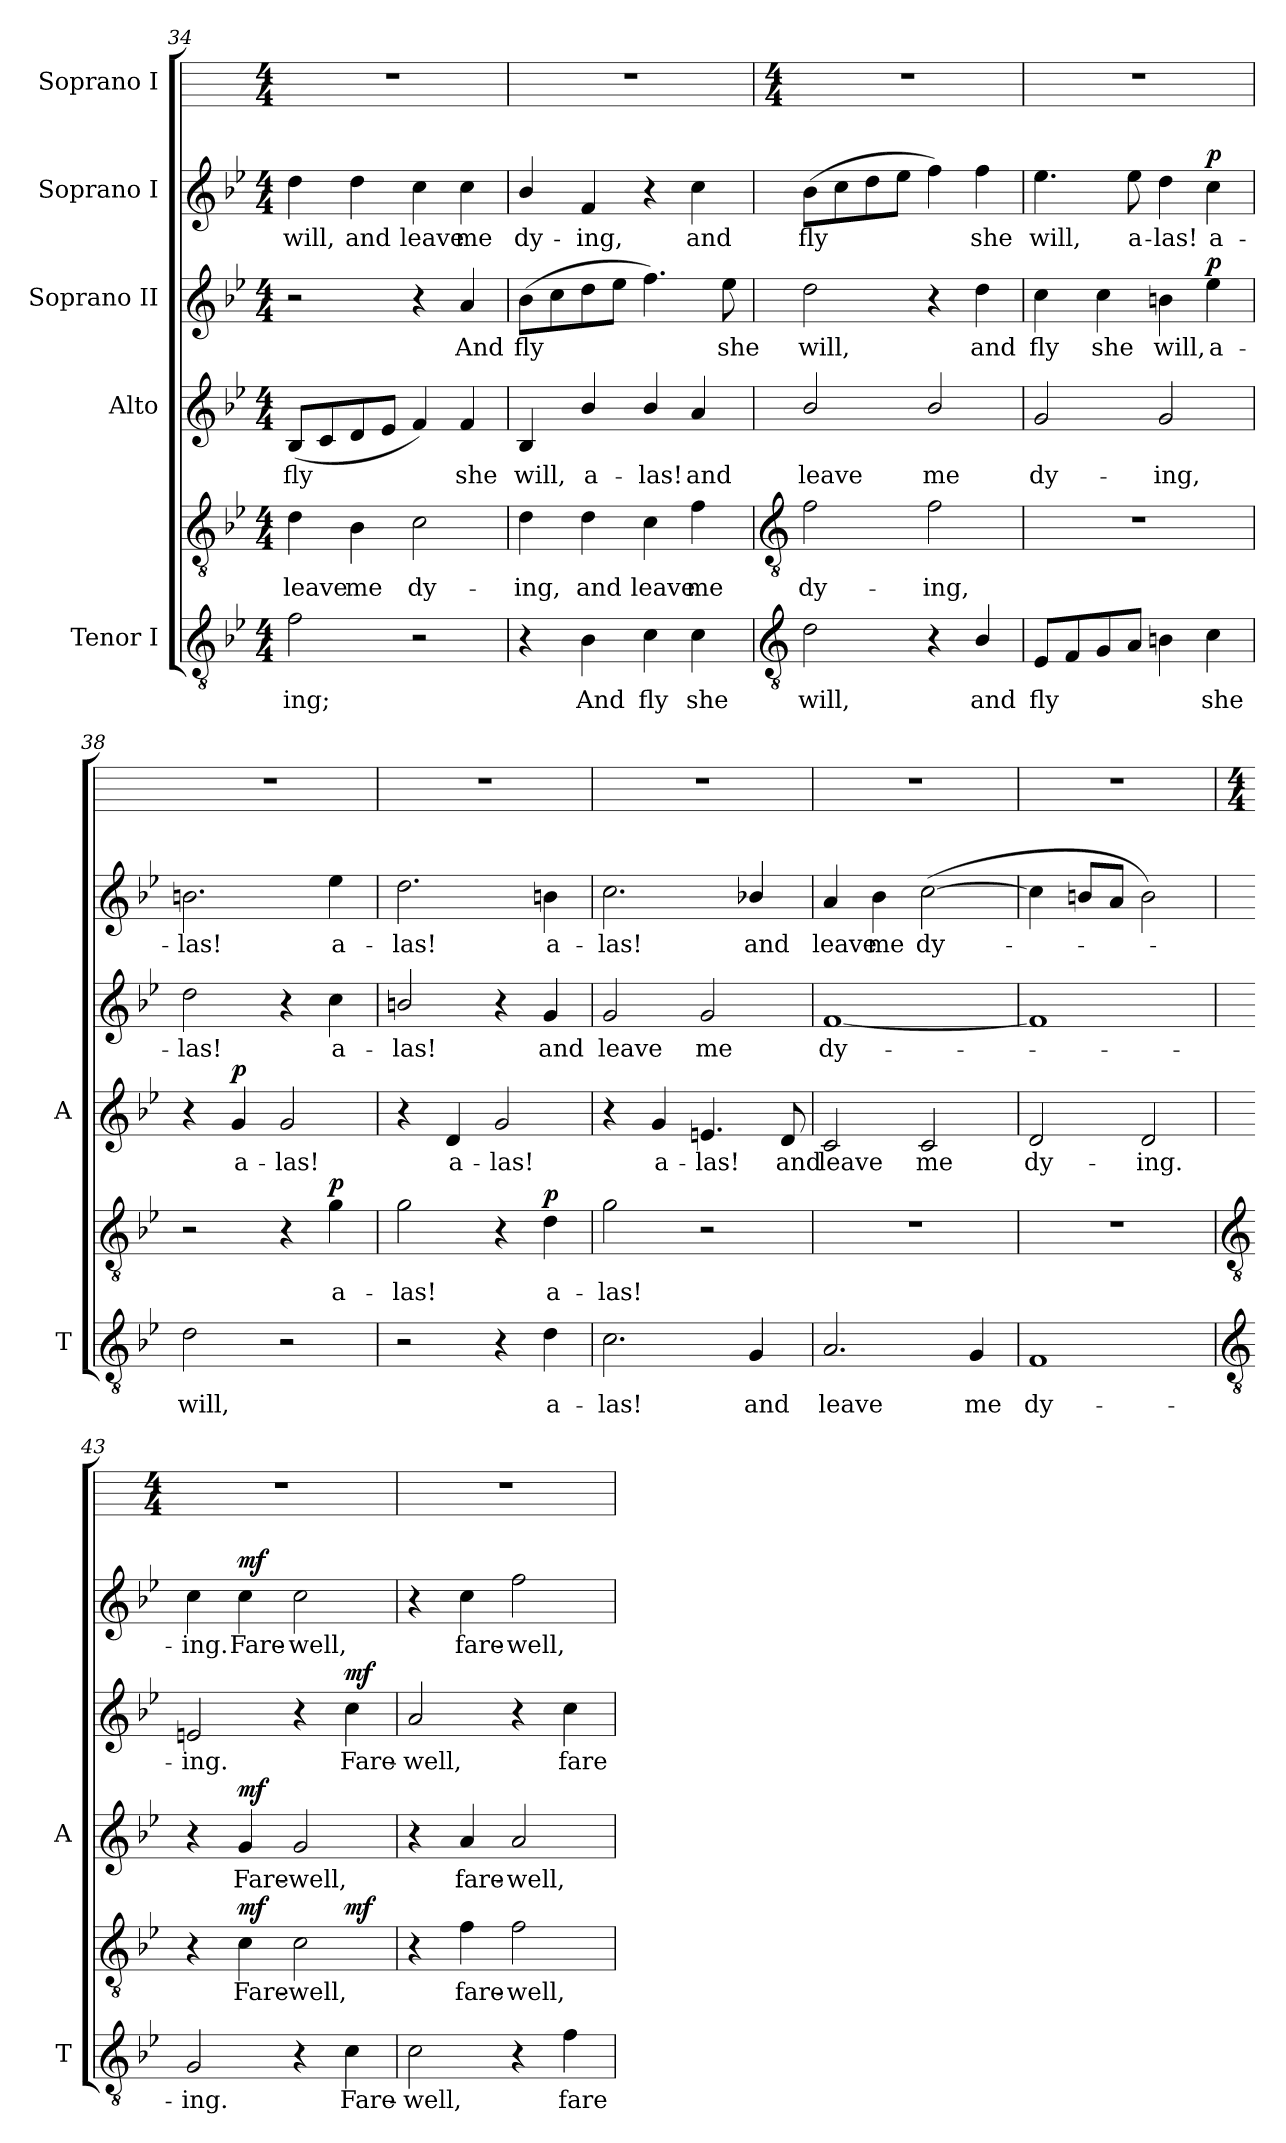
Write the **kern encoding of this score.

**kern	**text	**kern	**text	**dynam	**kern	**text	**dynam	**kern	**text	**dynam	**kern	**text	**dynam	**kern
*part5	*part5	*part5	*part5	*part5	*part4	*part4	*part4	*part3	*part3	*part3	*part2	*part2	*part2	*part1
*staff6	*staff6	*staff5	*staff5	*staff5/6	*staff4	*staff4	*staff4	*staff3	*staff3	*staff3	*staff2	*staff2	*staff2	*staff1
*I"Tenor I	*	*	*	*	*I"Alto	*	*	*I"Soprano II	*	*	*I"Soprano I	*	*	*I"Soprano I
*I'T	*	*	*	*	*I'A	*	*	*	*	*	*	*	*	*
*clefGv2	*	*clefGv2	*	*	*clefG2	*	*	*clefG2	*	*	*clefG2	*	*	*
*k[b-e-]	*	*k[b-e-]	*	*	*k[b-e-]	*	*	*k[b-e-]	*	*	*k[b-e-]	*	*	*
*B-:	*	*B-:	*	*	*B-:	*	*	*B-:	*	*	*B-:	*	*	*
*M4/4	*	*M4/4	*	*	*M4/4	*	*	*M4/4	*	*	*M4/4	*	*	*M4/4
=34	=34	=34	=34	=34	=34	=34	=34	=34	=34	=34	=34	=34	=34	=34
!	!LO:LY:b	!	!LO:LY:b	!	!	!LO:LY:b	!	!	!	!	!	!LO:LY:b	!	!
2f	-ing;	4d	-leave	.	(<8B-L	fly	.	2r	.	.	4dd	will,	.	1r
.	.	.	.	.	8c	.	.	.	.	.	.	.	.	.
!	!	!	!LO:LY:b	!	!	!	!	!	!	!	!	!LO:LY:b	!	!
.	.	4B-	me	.	8d	.	.	.	.	.	4dd	and	.	.
.	.	.	.	.	8e-J	.	.	.	.	.	.	.	.	.
!	!	!	!LO:LY:b	!	!	!	!	!	!	!	!	!LO:LY:b	!	!
2r	.	2c	dy-	.	4f)	.	.	4r	.	.	4cc	leave	.	.
!	!	!	!	!	!	!LO:LY:b	!	!	!LO:LY:b	!	!	!LO:LY:b	!	!
.	.	.	.	.	4f	she	.	4a	And	.	4cc	me	.	.
=35	=35	=35	=35	=35	=35	=35	=35	=35	=35	=35	=35	=35	=35	=35
!	!	!	!LO:LY:b	!	!	!LO:LY:b	!	!	!LO:LY:b	!	!	!LO:LY:b	!	!
4r	.	4d	ing,	.	4B-	will,	.	(>8b-L	fly	.	4b-/	dy-	.	1r
.	.	.	.	.	.	.	.	8cc	.	.	.	.	.	.
!	!LO:LY:b	!	!LO:LY:b	!	!	!LO:LY:b	!	!	!	!	!	!LO:LY:b	!	!
4B-	And	4d	and	.	4b-/	a-	.	8dd	.	.	4f	-ing,	.	.
.	.	.	.	.	.	.	.	8ee-J	.	.	.	.	.	.
!	!LO:LY:b	!	!LO:LY:b	!	!	!LO:LY:b	!	!	!	!	!	!	!	!
4c	fly	4c	leave	.	4b-/	-las!	.	4.ff)	.	.	4r	.	.	.
!	!LO:LY:b	!	!LO:LY:b	!	!	!LO:LY:b	!	!	!	!	!	!LO:LY:b	!	!
4c	she	4f	me	.	4a	and	.	.	.	.	4cc	and	.	.
!	!	!	!	!	!	!	!	!	!LO:LY:b	!	!	!	!	!
.	.	.	.	.	.	.	.	8ee-	she	.	.	.	.	.
!!LO:LB:g=z
=36	=36	=36	=36	=36	=36	=36	=36	=36	=36	=36	=36	=36	=36	=36
*clefGv2	*	*clefGv2	*	*	*	*	*	*	*	*	*	*	*	*
*	*	*	*	*	*	*	*	*	*	*	*	*	*	*M4/4
!	!LO:LY:b	!	!LO:LY:b	!	!	!LO:LY:b	!	!	!LO:LY:b	!	!	!LO:LY:b	!	!
2d	will,	2f	dy-	.	2b-/	leave	.	2dd	will,	.	(>8b-L	fly	.	1r
.	.	.	.	.	.	.	.	.	.	.	8cc	.	.	.
.	.	.	.	.	.	.	.	.	.	.	8dd	.	.	.
.	.	.	.	.	.	.	.	.	.	.	8ee-J	.	.	.
!	!	!	!LO:LY:b	!	!	!LO:LY:b	!	!	!	!	!	!	!	!
4r	.	2f	-ing,	.	2b-/	me	.	4r	.	.	4ff)	.	.	.
!	!LO:LY:b	!	!	!	!	!	!	!	!LO:LY:b	!	!	!LO:LY:b	!	!
4B-/	and	.	.	.	.	.	.	4dd	and	.	4ff	she	.	.
=37	=37	=37	=37	=37	=37	=37	=37	=37	=37	=37	=37	=37	=37	=37
!	!LO:LY:b	!	!	!	!	!LO:LY:b	!	!	!LO:LY:b	!	!	!LO:LY:b	!	!
8E-L	fly	1r	.	.	2g	dy-	.	4cc	fly	.	4.ee-	will,	.	1r
8F	.	.	.	.	.	.	.	.	.	.	.	.	.	.
!	!	!	!	!	!	!	!	!	!LO:LY:b	!	!	!	!	!
8G	.	.	.	.	.	.	.	4cc	she	.	.	.	.	.
!	!	!	!	!	!	!	!	!	!	!	!	!LO:LY:b	!	!
8AJ	.	.	.	.	.	.	.	.	.	.	8ee-	a-	.	.
!	!	!	!	!	!	!LO:LY:b	!	!	!LO:LY:b	!	!	!LO:LY:b	!	!
4Bn	.	.	.	.	2g	-ing,	.	4bn	will,	.	4dd	-las!	.	.
!	!LO:LY:b	!	!	!	!	!	!	!	!LO:LY:b	!LO:DY:b	!	!LO:LY:b	!LO:DY:b	!
4c	she	.	.	.	.	.	.	4ee-	a-	p	4cc	a-	p	.
=38	=38	=38	=38	=38	=38	=38	=38	=38	=38	=38	=38	=38	=38	=38
!	!LO:LY:b	!	!	!	!	!	!	!	!LO:LY:b	!	!	!LO:LY:b	!	!
2d	-will,	2r	.	.	4r	.	.	2dd	-las!	.	2.bn	-las!	.	1r
!	!	!	!	!	!	!LO:LY:b	!LO:DY:b	!	!	!	!	!	!	!
.	.	.	.	.	4g	a-	p	.	.	.	.	.	.	.
!	!	!	!	!	!	!LO:LY:b	!	!	!	!	!	!	!	!
2r	.	4r	.	.	2g	-las!	.	4r	.	.	.	.	.	.
!	!	!	!LO:LY:b	!LO:DY:b	!	!	!	!	!LO:LY:b	!	!	!LO:LY:b	!	!
.	.	4g	a-	p	.	.	.	4cc	a-	.	4ee-	a-	.	.
=39	=39	=39	=39	=39	=39	=39	=39	=39	=39	=39	=39	=39	=39	=39
!	!	!	!LO:LY:b	!	!	!	!	!	!LO:LY:b	!	!	!LO:LY:b	!	!
2r	.	2g	las!	.	4r	.	.	2bn/	-las!	.	2.dd	-las!	.	1r
!	!	!	!	!	!	!LO:LY:b	!	!	!	!	!	!	!	!
.	.	.	.	.	4d	a-	.	.	.	.	.	.	.	.
!	!	!	!	!	!	!LO:LY:b	!	!	!	!	!	!	!	!
4r	.	4r	.	.	2g	-las!	.	4r	.	.	.	.	.	.
!	!LO:LY:b	!	!LO:LY:b	!LO:DY:b=2	!	!	!	!	!LO:LY:b	!	!	!LO:LY:b	!	!
4d	-a-	4d	a-	p	.	.	.	4g	and	.	4bn	a-	.	.
=40	=40	=40	=40	=40	=40	=40	=40	=40	=40	=40	=40	=40	=40	=40
!	!LO:LY:b	!	!LO:LY:b	!	!	!	!	!	!LO:LY:b	!	!	!LO:LY:b	!	!
2.c	las!	2g	-las!	.	4r	.	.	2g	leave	.	2.cc	-las!	.	1r
!	!	!	!	!	!	!LO:LY:b	!	!	!	!	!	!	!	!
.	.	.	.	.	4g	a-	.	.	.	.	.	.	.	.
!	!	!	!	!	!	!LO:LY:b	!	!	!LO:LY:b	!	!	!	!	!
.	.	2r	.	.	4.en	-las!	.	2g	me	.	.	.	.	.
!	!LO:LY:b	!	!	!	!	!	!	!	!	!	!	!LO:LY:b	!	!
4G	and	.	.	.	.	.	.	.	.	.	4b-X/	and	.	.
!	!	!	!	!	!	!LO:LY:b	!	!	!	!	!	!	!	!
.	.	.	.	.	8d	and	.	.	.	.	.	.	.	.
=41	=41	=41	=41	=41	=41	=41	=41	=41	=41	=41	=41	=41	=41	=41
!	!LO:LY:b	!	!	!	!	!LO:LY:b	!	!	!LO:LY:b	!	!	!LO:LY:b	!	!
2.A	leave	1r	.	.	2c	leave	.	[1f	dy-	.	4a	leave	.	1r
!	!	!	!	!	!	!	!	!	!	!	!	!LO:LY:b	!	!
.	.	.	.	.	.	.	.	.	.	.	4b-	me	.	.
!	!	!	!	!	!	!LO:LY:b	!	!	!	!	!	!LO:LY:b	!	!
.	.	.	.	.	2c	me	.	.	.	.	(>[2cc	dy-	.	.
!	!LO:LY:b	!	!	!	!	!	!	!	!	!	!	!	!	!
4G	me	.	.	.	.	.	.	.	.	.	.	.	.	.
=42	=42	=42	=42	=42	=42	=42	=42	=42	=42	=42	=42	=42	=42	=42
!	!LO:LY:b	!	!	!	!	!LO:LY:b	!	!	!	!	!	!	!	!
1F	dy-	1r	.	.	2d	dy-	.	1f]	.	.	4cc]	.	.	1r
.	.	.	.	.	.	.	.	.	.	.	8bnL	.	.	.
.	.	.	.	.	.	.	.	.	.	.	8aJ	.	.	.
!	!	!	!	!	!	!LO:LY:b	!	!	!	!	!	!	!	!
.	.	.	.	.	2d	-ing.	.	.	.	.	2b)	.	.	.
!!LO:LB:g=z
=43	=43	=43	=43	=43	=43	=43	=43	=43	=43	=43	=43	=43	=43	=43
*clefGv2	*	*clefGv2	*	*	*	*	*	*	*	*	*	*	*	*
*	*	*	*	*	*	*	*	*	*	*	*	*	*	*M4/4
!	!LO:LY:b	!	!	!	!	!	!	!	!LO:LY:b	!	!	!LO:LY:b	!	!
2G	ing.	4r	.	.	4r	.	.	2en	ing.	.	4cc	ing.	.	1r
!	!	!	!LO:LY:b	!LO:DY:b	!	!LO:LY:b	!LO:DY:b	!	!	!	!	!LO:LY:b	!LO:DY:b	!
.	.	4c	-Fare-	mf	4g	Fare-	mf	.	.	.	4cc	Fare-	mf	.
!	!	!	!LO:LY:b	!	!	!LO:LY:b	!	!	!	!	!	!LO:LY:b	!	!
4r	.	2c	-well,	.	2g	-well,	.	4r	.	.	2cc	-well,	.	.
!	!LO:LY:b	!	!	!LO:DY:b=2	!	!	!	!	!LO:LY:b	!LO:DY:b	!	!	!	!
4c	Fare-	.	.	mf	.	.	.	4cc	Fare-	mf	.	.	.	.
=44	=44	=44	=44	=44	=44	=44	=44	=44	=44	=44	=44	=44	=44	=44
!	!LO:LY:b	!	!	!	!	!	!	!	!LO:LY:b	!	!	!	!	!
2c	well,	4r	.	.	4r	.	.	2a	-well,	.	4r	.	.	1r
!	!	!	!LO:LY:b	!	!	!LO:LY:b	!	!	!	!	!	!LO:LY:b	!	!
.	.	4f	-fare-	.	4a	fare-	.	.	.	.	4cc	fare-	.	.
!	!	!	!LO:LY:b	!	!	!LO:LY:b	!	!	!	!	!	!LO:LY:b	!	!
4r	.	2f	-well,	.	2a	-well,	.	4r	.	.	2ff	-well,	.	.
!	!LO:LY:b	!	!	!	!	!	!	!	!LO:LY:b	!	!	!	!	!
4f	fare-	.	.	.	.	.	.	4cc	fare-	.	.	.	.	.
=	=	=	=	=	=	=	=	=	=	=	=	=	=	=
*-	*-	*-	*-	*-	*-	*-	*-	*-	*-	*-	*-	*-	*-	*-
